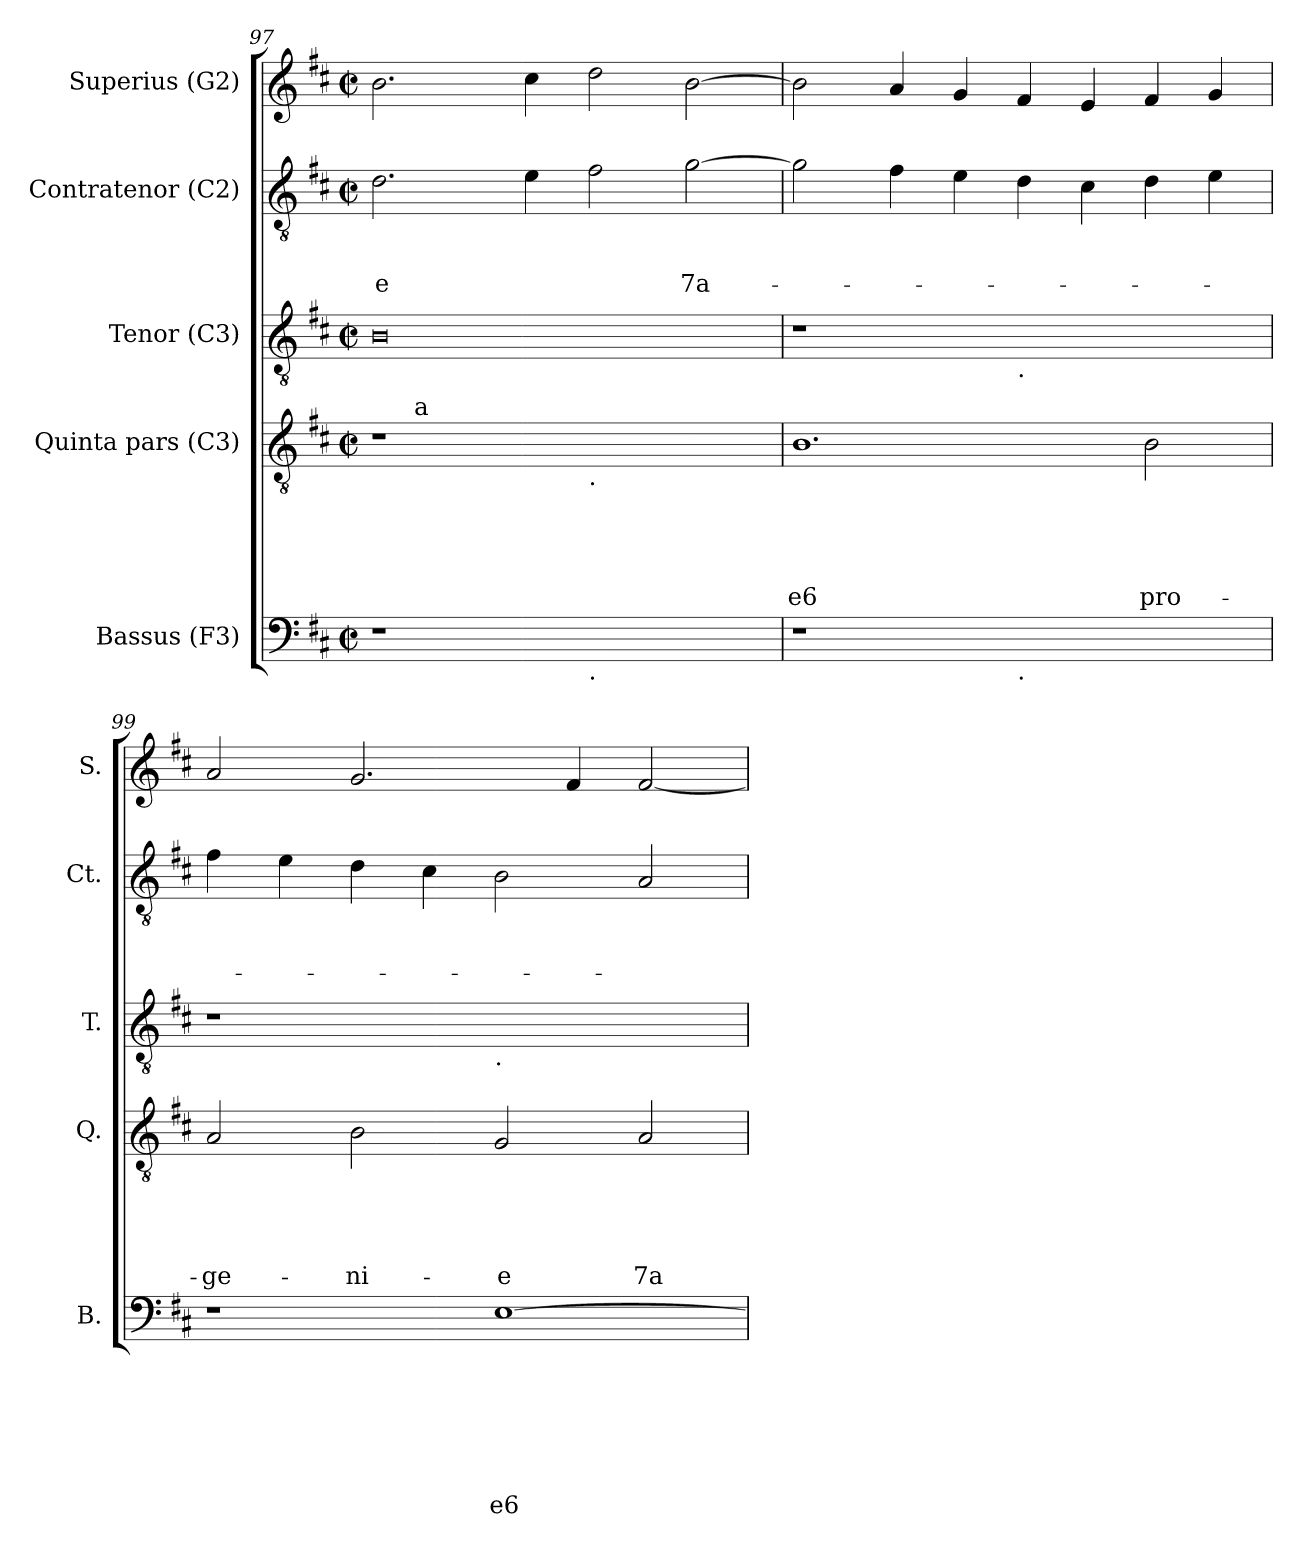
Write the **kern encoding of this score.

**kern	**text	**text	**text	**text	**text	**text	**text	**kern	**text	**text	**text	**text	**text	**kern	**kern	**text	**text	**text	**kern
*part5	*part5	*part5	*part5	*part5	*part5	*part5	*part5	*part4	*part4	*part4	*part4	*part4	*part4	*part3	*part2	*part2	*part2	*part2	*part1
*staff5	*staff5	*staff5	*staff5	*staff5	*staff5	*staff5	*staff5	*staff4	*staff4	*staff4	*staff4	*staff4	*staff4	*staff3	*staff2	*staff2	*staff2	*staff2	*staff1
*I"Bassus (F3)	*	*	*	*	*	*	*	*I"Quinta pars (C3)	*	*	*	*	*	*I"Tenor (C3)	*I"Contratenor (C2)	*	*	*	*I"Superius (G2)
*I'B.	*	*	*	*	*	*	*	*I'Q.	*	*	*	*	*	*I'T.	*I'Ct.	*	*	*	*I'S.
*clefF4	*	*	*	*	*	*	*	*clefGv2	*	*	*	*	*	*clefGv2	*clefGv2	*	*	*	*clefG2
*k[f#c#]	*	*	*	*	*	*	*	*k[f#c#]	*	*	*	*	*	*k[f#c#]	*k[f#c#]	*	*	*	*k[f#c#]
*D:	*	*	*	*	*	*	*	*D:	*	*	*	*	*	*D:	*D:	*	*	*	*D:
*M2/2	*	*	*	*	*	*	*	*M2/2	*	*	*	*	*	*M2/2	*M2/2	*	*	*	*M2/2
*met(c|)	*	*	*	*	*	*	*	*met(c|)	*	*	*	*	*	*met(c|)	*met(c|)	*	*	*	*met(c|)
=97	=97	=97	=97	=97	=97	=97	=97	=97	=97	=97	=97	=97	=97	=97	=97	=97	=97	=97	=97
!	!	!	!	!	!	!	!	!	!	!	!	!	!	!	!	!	!	!LO:LY:b:rj	!
*	*	*	*	*	*	*	*	*^	*	*	*	*	*	*	*	*	*	*	*
1r	.	.	.	.	.	.	.	1r	8ryy	.	.	.	.	.	0B	2.d\	.	.	-e	2.b\
!	!	!	!	!	!	!	!	!	!LO:TX:a:t=a	!	!	!	!	!	!	!	!	!	!	!
.	.	.	.	.	.	.	.	.	1...ryy	.	.	.	.	.	.	.	.	.	.	.
.	.	.	.	.	.	.	.	.	.	.	.	.	.	.	.	4e\	.	.	.	4cc#\
!	!	!	!	!	!	!	!	!LO:TX:b:t=.	!	!	!	!	!	!	!	!	!	!	!	!
!LO:TX:b:t=.	!	!	!	!	!	!	!	!	!	!	!	!	!	!	!	!	!	!	!	!
1ryy	.	.	.	.	.	.	.	1ryy	.	.	.	.	.	.	.	2f#\	.	.	.	2dd\
!	!	!	!	!	!	!	!	!	!	!	!	!	!	!	!	!	!	!	!LO:LY:b	!
.	.	.	.	.	.	.	.	.	.	.	.	.	.	.	.	[>2g\	.	.	7a-	[>2b\
=98	=98	=98	=98	=98	=98	=98	=98	=98	=98	=98	=98	=98	=98	=98	=98	=98	=98	=98	=98	=98
!	!	!	!	!	!	!	!	!	!	!	!	!	!	!LO:LY:b	!	!	!	!	!	!
*	*	*	*	*	*	*	*	*v	*v	*	*	*	*	*	*	*	*	*	*	*
1r	.	.	.	.	.	.	.	1.B	.	.	.	.	-e6	1r	2g\]	.	.	.	2b\]
.	.	.	.	.	.	.	.	.	.	.	.	.	.	.	4f#\	.	.	.	4a/
.	.	.	.	.	.	.	.	.	.	.	.	.	.	.	4e\	.	.	.	4g/
!	!	!	!	!	!	!	!	!	!	!	!	!	!	!LO:TX:b:t=.	!	!	!	!	!
!LO:TX:b:t=.	!	!	!	!	!	!	!	!	!	!	!	!	!	!	!	!	!	!	!
1ryy	.	.	.	.	.	.	.	.	.	.	.	.	.	1ryy	4d\	.	.	.	4f#/
.	.	.	.	.	.	.	.	.	.	.	.	.	.	.	4c#\	.	.	.	4e/
!	!	!	!	!	!	!	!	!	!	!	!	!	!LO:LY:b	!	!	!	!	!	!
.	.	.	.	.	.	.	.	2B\	.	.	.	.	pro-	.	4d\	.	.	.	4f#/
.	.	.	.	.	.	.	.	.	.	.	.	.	.	.	4e\	.	.	.	4g/
!!LO:LB:g=z
=99	=99	=99	=99	=99	=99	=99	=99	=99	=99	=99	=99	=99	=99	=99	=99	=99	=99	=99	=99
!	!	!	!	!	!	!	!	!	!	!	!	!	!LO:LY:b	!	!	!	!	!	!
1r	.	.	.	.	.	.	.	2A/	.	.	.	.	-ge-	1r	4f#\	.	.	.	2a/
.	.	.	.	.	.	.	.	.	.	.	.	.	.	.	4e\	.	.	.	.
!	!	!	!	!	!	!	!	!	!	!	!	!	!LO:LY:b	!	!	!	!	!	!
.	.	.	.	.	.	.	.	2B\	.	.	.	.	-ni-	.	4d\	.	.	.	2.g/
.	.	.	.	.	.	.	.	.	.	.	.	.	.	.	4c#\	.	.	.	.
!	!	!	!	!	!	!	!	!	!	!	!	!	!	!LO:TX:b:t=.	!	!	!	!	!
!	!	!	!	!	!	!	!LO:LY:b	!	!	!	!	!	!LO:LY:b	!	!	!	!	!	!
[>1E	.	.	.	.	.	.	e6	2G/	.	.	.	.	-e	1ryy	2B\	.	.	.	.
.	.	.	.	.	.	.	.	.	.	.	.	.	.	.	.	.	.	.	4f#/
!	!	!	!	!	!	!	!	!	!	!	!	!	!LO:LY:b	!	!	!	!	!	!
.	.	.	.	.	.	.	.	2A/	.	.	.	.	7a-	.	2A/	.	.	.	[<2f#/
=	=	=	=	=	=	=	=	=	=	=	=	=	=	=	=	=	=	=	=
*-	*-	*-	*-	*-	*-	*-	*-	*-	*-	*-	*-	*-	*-	*-	*-	*-	*-	*-	*-
